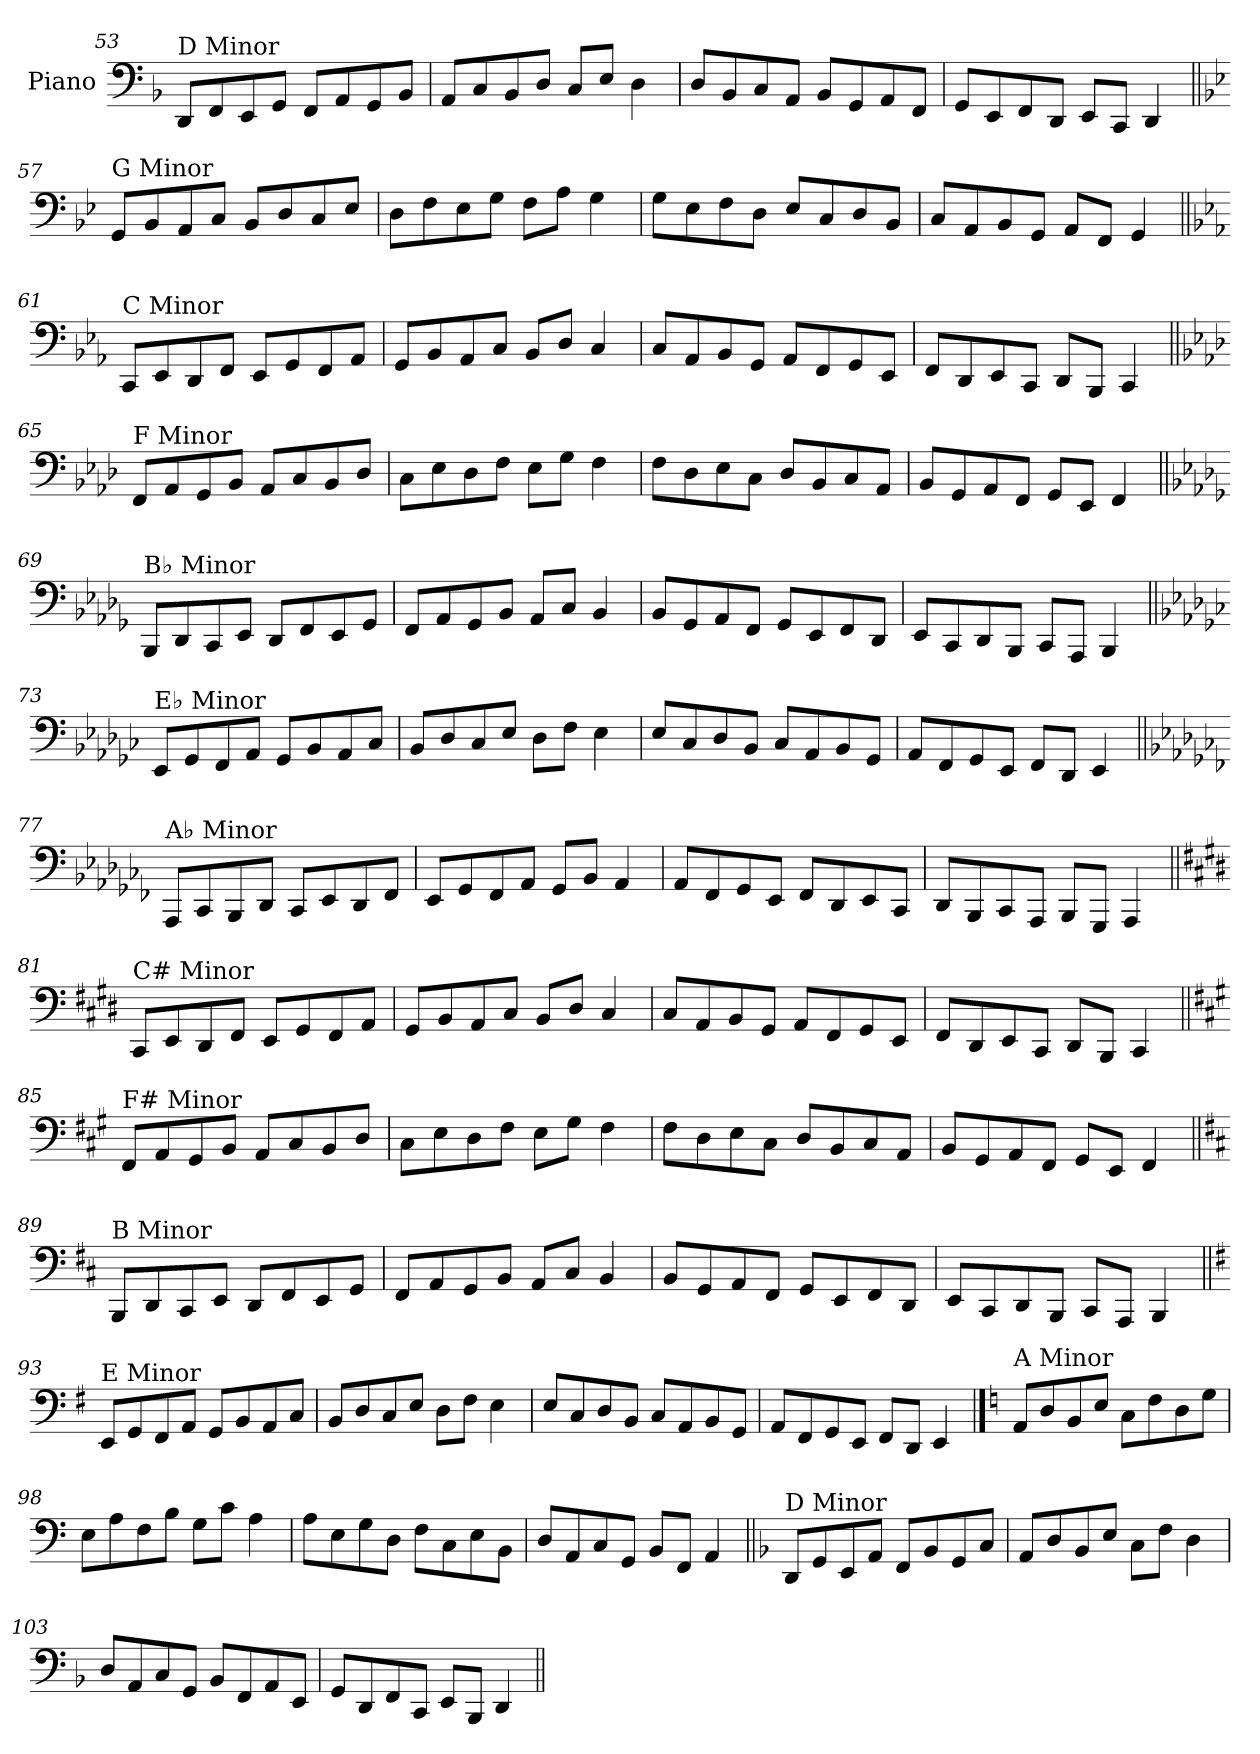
**kern
*part1
*staff1
*I"Piano
*I'Pno.
!!LO:LB:g=z
*clefF4
*k[b-]
=53
!LO:TX:a:t=D Minor
8DD/L
8FF/
8EE/
8GG/J
8FF/L
8AA/
8GG/
8BB-/J
=54
8AA/L
8C/
8BB-/
8D/J
8C/L
8E/J
4D\
=55
8D/L
8BB-/
8C/
8AA/J
8BB-/L
8GG/
8AA/
8FF/J
=56
8GG/L
8EE/
8FF/
8DD/J
8EE/L
8CC/J
4DD/
!!LO:LB:g=z
=57||
*k[b-e-]
!LO:TX:a:t=G Minor
8GG/L
8BB-/
8AA/
8C/J
8BB-/L
8D/
8C/
8E-/J
=58
8D\L
8F\
8E-\
8G\J
8F\L
8A\J
4G\
=59
8G\L
8E-\
8F\
8D\J
8E-/L
8C/
8D/
8BB-/J
=60
8C/L
8AA/
8BB-/
8GG/J
8AA/L
8FF/J
4GG/
!!LO:LB:g=z
=61||
*k[b-e-a-]
!LO:TX:a:t=C Minor
8CC/L
8EE-/
8DD/
8FF/J
8EE-/L
8GG/
8FF/
8AA-/J
=62
8GG/L
8BB-/
8AA-/
8C/J
8BB-/L
8D/J
4C/
=63
8C/L
8AA-/
8BB-/
8GG/J
8AA-/L
8FF/
8GG/
8EE-/J
=64
8FF/L
8DD/
8EE-/
8CC/J
8DD/L
8BBB-/J
4CC/
!!LO:LB:g=z
=65||
*k[b-e-a-d-]
!LO:TX:a:t=F Minor
8FF/L
8AA-/
8GG/
8BB-/J
8AA-/L
8C/
8BB-/
8D-/J
=66
8C\L
8E-\
8D-\
8F\J
8E-\L
8G\J
4F\
=67
8F\L
8D-\
8E-\
8C\J
8D-/L
8BB-/
8C/
8AA-/J
=68
8BB-/L
8GG/
8AA-/
8FF/J
8GG/L
8EE-/J
4FF/
!!LO:LB:g=z
=69||
*k[b-e-a-d-g-]
!LO:TX:a:t=B♭ Minor
8BBB-/L
8DD-/
8CC/
8EE-/J
8DD-/L
8FF/
8EE-/
8GG-/J
=70
8FF/L
8AA-/
8GG-/
8BB-/J
8AA-/L
8C/J
4BB-/
=71
8BB-/L
8GG-/
8AA-/
8FF/J
8GG-/L
8EE-/
8FF/
8DD-/J
=72
8EE-/L
8CC/
8DD-/
8BBB-/J
8CC/L
8AAA-/J
4BBB-/
!!LO:LB:g=z
=73||
*k[b-e-a-d-g-c-]
!LO:TX:a:t=E♭ Minor
8EE-/L
8GG-/
8FF/
8AA-/J
8GG-/L
8BB-/
8AA-/
8C-/J
=74
8BB-/L
8D-/
8C-/
8E-/J
8D-\L
8F\J
4E-\
=75
8E-/L
8C-/
8D-/
8BB-/J
8C-/L
8AA-/
8BB-/
8GG-/J
=76
8AA-/L
8FF/
8GG-/
8EE-/J
8FF/L
8DD-/J
4EE-/
!!LO:LB:g=z
=77||
*k[b-e-a-d-g-c-f-]
!LO:TX:a:t=A♭ Minor
8AAA-/L
8CC-/
8BBB-/
8DD-/J
8CC-/L
8EE-/
8DD-/
8FF-/J
=78
8EE-/L
8GG-/
8FF-/
8AA-/J
8GG-/L
8BB-/J
4AA-/
=79
8AA-/L
8FF-/
8GG-/
8EE-/J
8FF-/L
8DD-/
8EE-/
8CC-/J
=80
8DD-/L
8BBB-/
8CC-/
8AAA-/J
8BBB-/L
8GGG-/J
4AAA-/
!!LO:LB:g=z
=81||
*k[f#c#g#d#]
!LO:TX:a:t=C# Minor
8CC#/L
8EE/
8DD#/
8FF#/J
8EE/L
8GG#/
8FF#/
8AA/J
=82
8GG#/L
8BB/
8AA/
8C#/J
8BB/L
8D#/J
4C#/
=83
8C#/L
8AA/
8BB/
8GG#/J
8AA/L
8FF#/
8GG#/
8EE/J
=84
8FF#/L
8DD#/
8EE/
8CC#/J
8DD#/L
8BBB/J
4CC#/
!!LO:LB:g=z
=85||
*k[f#c#g#]
!LO:TX:a:t=F# Minor
8FF#/L
8AA/
8GG#/
8BB/J
8AA/L
8C#/
8BB/
8D/J
=86
8C#\L
8E\
8D\
8F#\J
8E\L
8G#\J
4F#\
=87
8F#\L
8D\
8E\
8C#\J
8D/L
8BB/
8C#/
8AA/J
=88
8BB/L
8GG#/
8AA/
8FF#/J
8GG#/L
8EE/J
4FF#/
!!LO:LB:g=z
=89||
*k[f#c#]
!LO:TX:a:t=B Minor
8BBB/L
8DD/
8CC#/
8EE/J
8DD/L
8FF#/
8EE/
8GG/J
=90
8FF#/L
8AA/
8GG/
8BB/J
8AA/L
8C#/J
4BB/
=91
8BB/L
8GG/
8AA/
8FF#/J
8GG/L
8EE/
8FF#/
8DD/J
=92
8EE/L
8CC#/
8DD/
8BBB/J
8CC#/L
8AAA/J
4BBB/
!!LO:LB:g=z
=93||
*k[f#]
!LO:TX:a:t=E Minor
8EE/L
8GG/
8FF#/
8AA/J
8GG/L
8BB/
8AA/
8C/J
=94
8BB/L
8D/
8C/
8E/J
8D\L
8F#\J
4E\
=95
8E/L
8C/
8D/
8BB/J
8C/L
8AA/
8BB/
8GG/J
=96
8AA/L
8FF#/
8GG/
8EE/J
8FF#/L
8DD/J
4EE/
!!LO:PB:g=z
==97
*k[]
!LO:TX:a:t=A Minor
8AA/L
8D/
8BB/
8E/J
8C\L
8F\
8D\
8G\J
=98
8E\L
8A\
8F\
8B\J
8G\L
8c\J
4A\
=99
8A\L
8E\
8G\
8D\J
8F\L
8C\
8E\
8BB\J
=100
8D/L
8AA/
8C/
8GG/J
8BB/L
8FF/J
4AA/
!!LO:LB:g=z
=101||
*k[b-]
!LO:TX:a:t=D Minor
8DD/L
8GG/
8EE/
8AA/J
8FF/L
8BB-/
8GG/
8C/J
=102
8AA/L
8D/
8BB-/
8E/J
8C\L
8F\J
4D\
=103
8D/L
8AA/
8C/
8GG/J
8BB-/L
8FF/
8AA/
8EE/J
=104
8GG/L
8DD/
8FF/
8CC/J
8EE/L
8BBB-/J
4DD/
=||
*-
